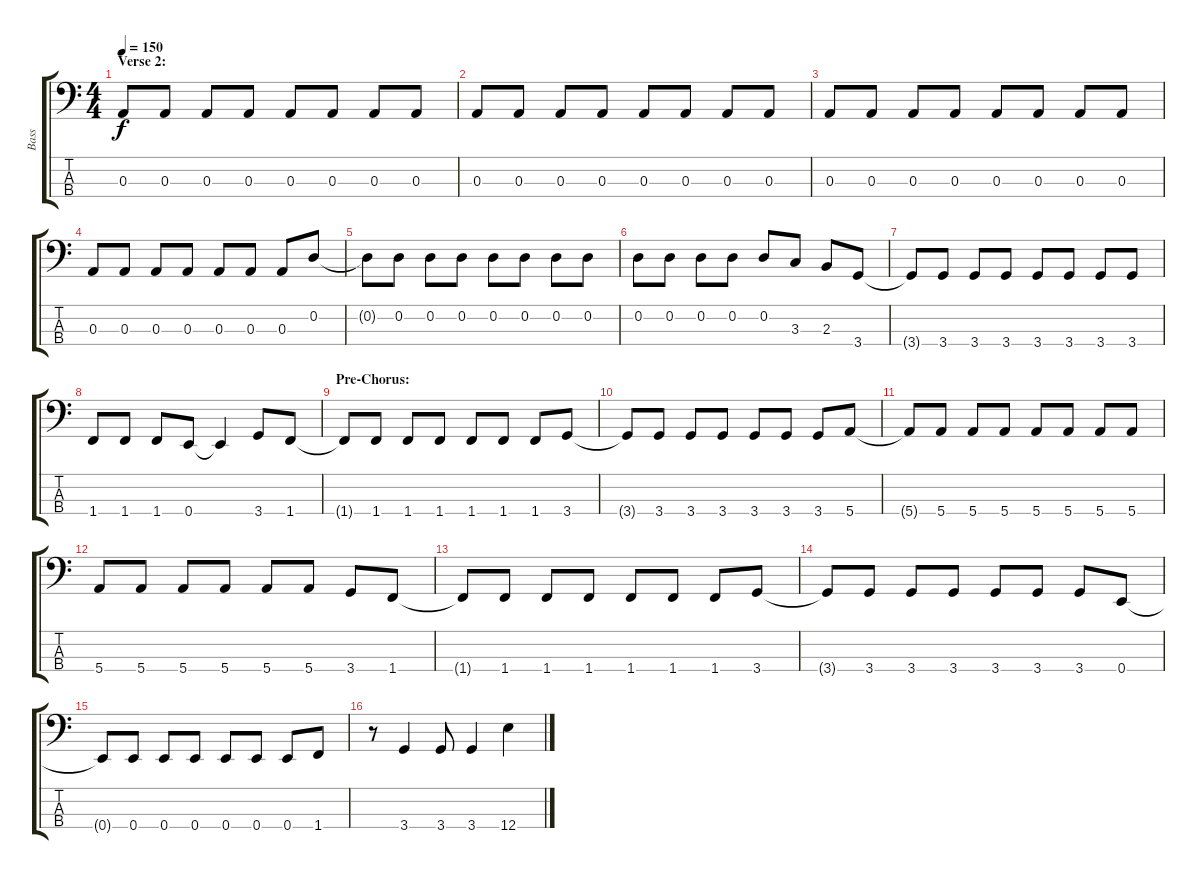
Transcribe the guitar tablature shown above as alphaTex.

\track ("Bass" "Bass") {instrument slapbass2}
\staff {score tabs}
\tuning (G2 D2 A1 E1) {hide}
\ts (4 4)
\section ("" "Verse 2:")
\tempo 150
\clef f4
\ks c
0.3{t}.8{dy f} 0.3.8 0.3.8 0.3.8 0.3.8 0.3.8 0.3.8 0.3.8 |
0.3.8 0.3.8 0.3.8 0.3.8 0.3.8 0.3.8 0.3.8 0.3.8 |
0.3.8 0.3.8 0.3.8 0.3.8 0.3.8 0.3.8 0.3.8 0.3.8 |
0.3.8 0.3.8 0.3.8 0.3.8 0.3.8 0.3.8 0.3.8 0.2.8 |
0.2{t}.8 0.2.8 0.2.8 0.2.8 0.2.8 0.2.8 0.2.8 0.2.8 |
0.2.8 0.2.8 0.2.8 0.2.8 0.2.8 3.3.8 2.3.8 3.4.8 |
3.4{t}.8 3.4.8 3.4.8 3.4.8 3.4.8 3.4.8 3.4.8 3.4.8 |
1.4.8 1.4.8 1.4.8 0.4.8 0.4{t}.4 3.4.8 1.4.8 |
\section ("" "Pre-Chorus:")
1.4{t}.8 1.4.8 1.4.8 1.4.8 1.4.8 1.4.8 1.4.8 3.4.8 |
3.4{t}.8 3.4.8 3.4.8 3.4.8 3.4.8 3.4.8 3.4.8 5.4.8 |
5.4{t}.8 5.4.8 5.4.8 5.4.8 5.4.8 5.4.8 5.4.8 5.4.8 |
5.4.8 5.4.8 5.4.8 5.4.8 5.4.8 5.4.8 3.4.8 1.4.8 |
1.4{t}.8 1.4.8 1.4.8 1.4.8 1.4.8 1.4.8 1.4.8 3.4.8 |
3.4{t}.8 3.4.8 3.4.8 3.4.8 3.4.8 3.4.8 3.4.8 0.4.8 |
0.4{t}.8 0.4.8 0.4.8 0.4.8 0.4.8 0.4.8 0.4.8 1.4.8 |
r.8 3.4.4 3.4.8 3.4.4 12.4.4
